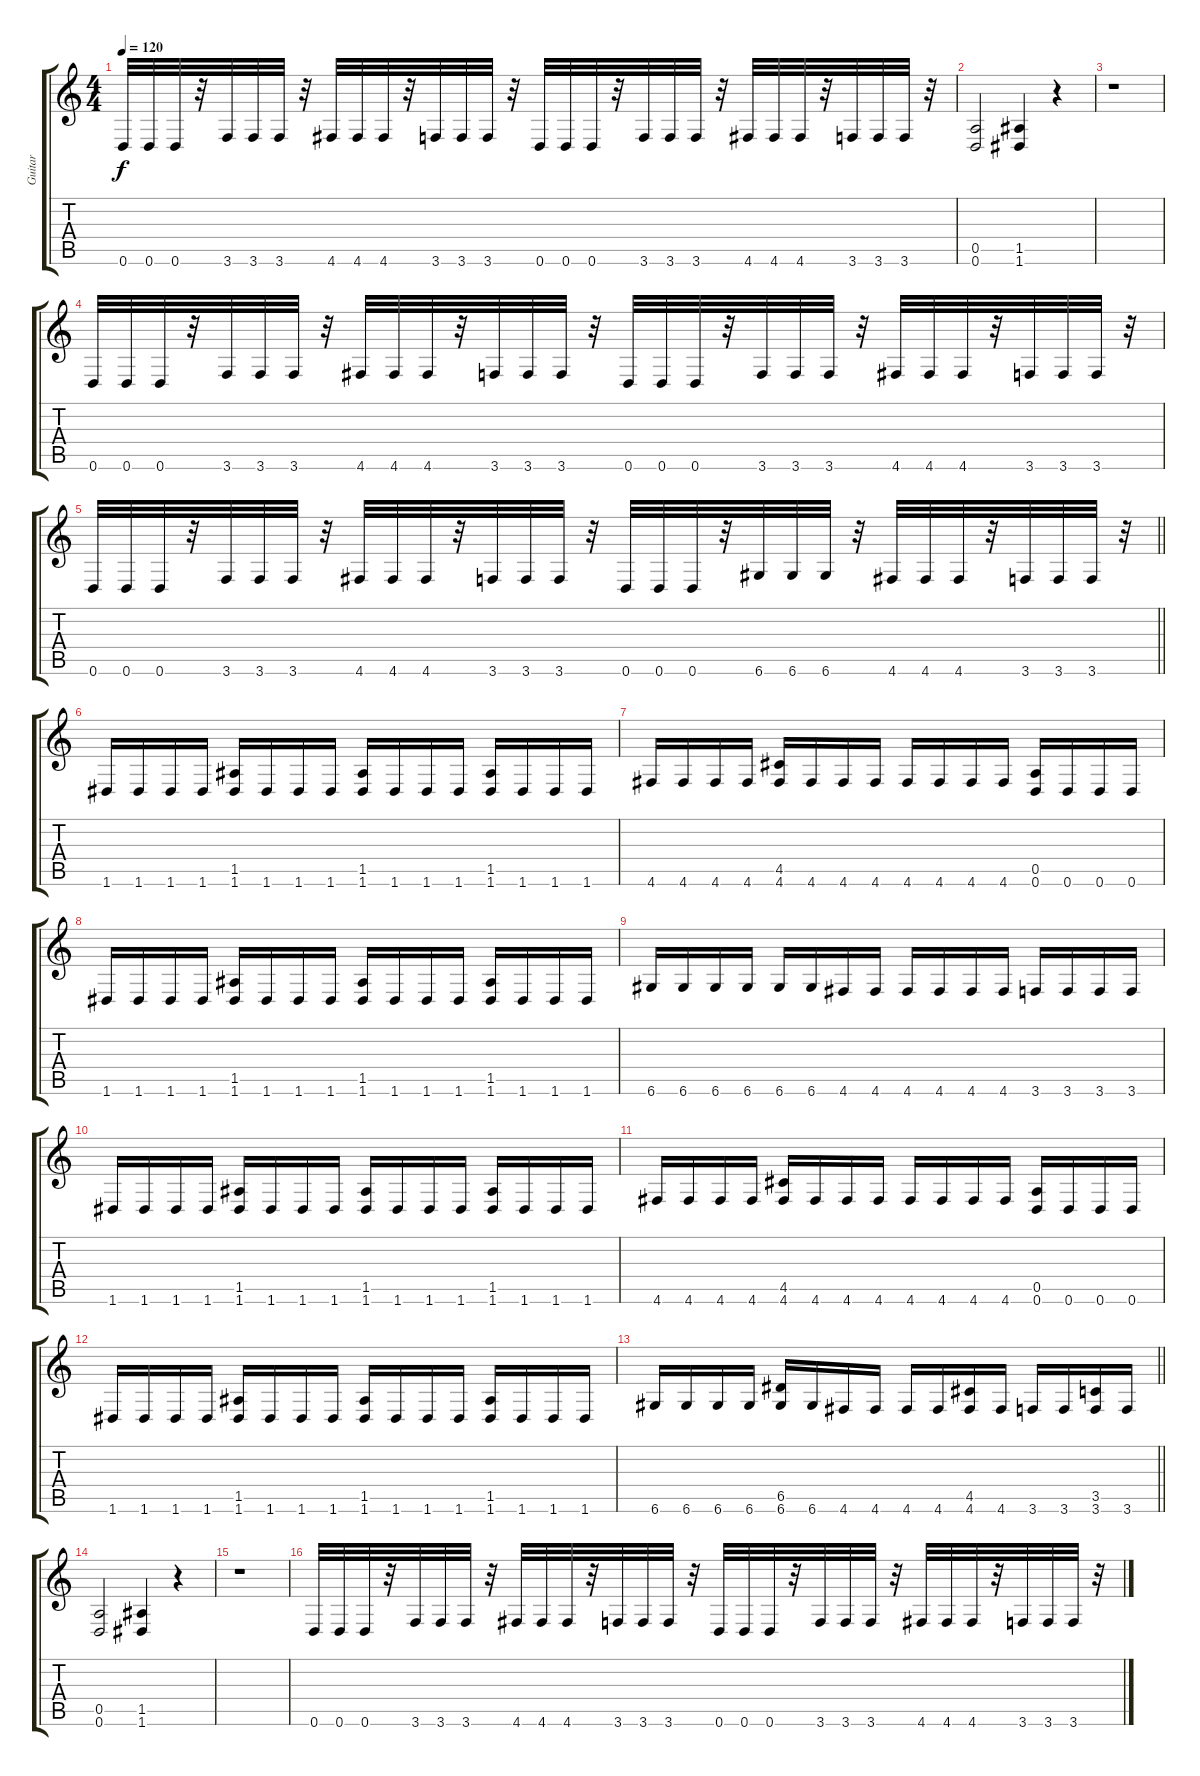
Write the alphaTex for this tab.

\track ("Guitar" "Guitar") {instrument distortionguitar}
\staff {score tabs}
\tuning (E4 B3 G3 D3 A2 D2) {hide}
\ts (4 4)
\tempo 120
\clef g2
\ks c
0.6.32{dy f} 0.6.32 0.6.32 r.32 3.6.32 3.6.32 3.6.32 r.32 4.6.32 4.6.32 4.6.32 r.32 3.6.32 3.6.32 3.6.32 r.32 0.6.32 0.6.32 0.6.32 r.32 3.6.32 3.6.32 3.6.32 r.32 4.6.32 4.6.32 4.6.32 r.32 3.6.32 3.6.32 3.6.32 r.32 |
(0.5 0.6).2 (1.5 1.6).4 r.4 |
r.1 |
0.6.32 0.6.32 0.6.32 r.32 3.6.32 3.6.32 3.6.32 r.32 4.6.32 4.6.32 4.6.32 r.32 3.6.32 3.6.32 3.6.32 r.32 0.6.32 0.6.32 0.6.32 r.32 3.6.32 3.6.32 3.6.32 r.32 4.6.32 4.6.32 4.6.32 r.32 3.6.32 3.6.32 3.6.32 r.32 |
\barLineRight lightlight
0.6.32 0.6.32 0.6.32 r.32 3.6.32 3.6.32 3.6.32 r.32 4.6.32 4.6.32 4.6.32 r.32 3.6.32 3.6.32 3.6.32 r.32 0.6.32 0.6.32 0.6.32 r.32 6.6.32 6.6.32 6.6.32 r.32 4.6.32 4.6.32 4.6.32 r.32 3.6.32 3.6.32 3.6.32 r.32 |
\section ("" "")
1.6.16 1.6.16 1.6.16 1.6.16 (1.5 1.6).16 1.6.16 1.6.16 1.6.16 (1.5 1.6).16 1.6.16 1.6.16 1.6.16 (1.5 1.6).16 1.6.16 1.6.16 1.6.16 |
4.6.16 4.6.16 4.6.16 4.6.16 (4.5 4.6).16 4.6.16 4.6.16 4.6.16 4.6.16 4.6.16 4.6.16 4.6.16 (0.5 0.6).16 0.6.16 0.6.16 0.6.16 |
1.6.16 1.6.16 1.6.16 1.6.16 (1.5 1.6).16 1.6.16 1.6.16 1.6.16 (1.5 1.6).16 1.6.16 1.6.16 1.6.16 (1.5 1.6).16 1.6.16 1.6.16 1.6.16 |
6.6.16 6.6.16 6.6.16 6.6.16 6.6.16 6.6.16 4.6.16 4.6.16 4.6.16 4.6.16 4.6.16 4.6.16 3.6.16 3.6.16 3.6.16 3.6.16 |
1.6.16 1.6.16 1.6.16 1.6.16 (1.5 1.6).16 1.6.16 1.6.16 1.6.16 (1.5 1.6).16 1.6.16 1.6.16 1.6.16 (1.5 1.6).16 1.6.16 1.6.16 1.6.16 |
4.6.16 4.6.16 4.6.16 4.6.16 (4.5 4.6).16 4.6.16 4.6.16 4.6.16 4.6.16 4.6.16 4.6.16 4.6.16 (0.5 0.6).16 0.6.16 0.6.16 0.6.16 |
1.6.16 1.6.16 1.6.16 1.6.16 (1.5 1.6).16 1.6.16 1.6.16 1.6.16 (1.5 1.6).16 1.6.16 1.6.16 1.6.16 (1.5 1.6).16 1.6.16 1.6.16 1.6.16 |
\barLineRight lightlight
6.6.16 6.6.16 6.6.16 6.6.16 (6.5 6.6).16 6.6.16 4.6.16 4.6.16 4.6.16 4.6.16 (4.5 4.6).16 4.6.16 3.6.16 3.6.16 (3.5 3.6).16 3.6.16 |
(0.5 0.6).2 (1.5 1.6).4 r.4 |
r.1 |
0.6.32 0.6.32 0.6.32 r.32 3.6.32 3.6.32 3.6.32 r.32 4.6.32 4.6.32 4.6.32 r.32 3.6.32 3.6.32 3.6.32 r.32 0.6.32 0.6.32 0.6.32 r.32 3.6.32 3.6.32 3.6.32 r.32 4.6.32 4.6.32 4.6.32 r.32 3.6.32 3.6.32 3.6.32 r.32
